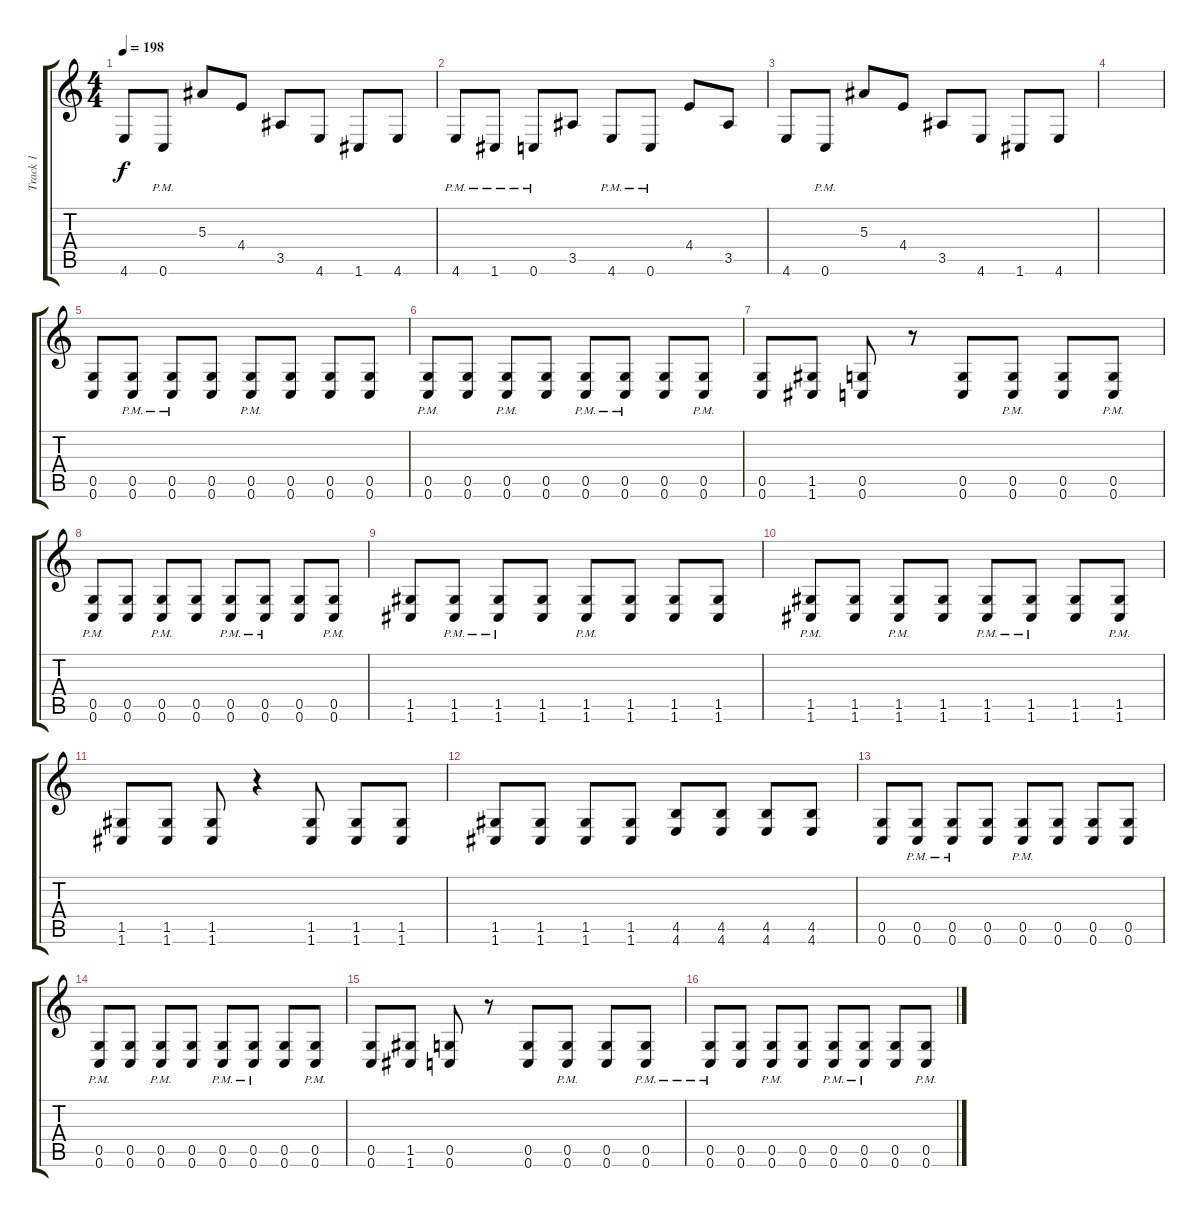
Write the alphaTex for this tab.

\track ("Track 1" "Track 1") {instrument distortionguitar}
\staff {score tabs}
\tuning (D4 A3 F3 C3 G2 C2) {hide}
\ts (4 4)
\tempo 198
\clef g2
\ks c
4.6.8{dy f} 0.6{pm}.8 5.3.8 4.4.8 3.5.8 4.6.8 1.6.8 4.6.8 |
4.6{pm}.8 1.6{pm}.8 0.6{pm}.8 3.5.8 4.6{pm}.8 0.6{pm}.8 4.4.8 3.5.8 |
4.6.8 0.6{pm}.8 5.3.8 4.4.8 3.5.8 4.6.8 1.6.8 4.6.8 |
|
(0.5 0.6).8 (0.5{pm} 0.6{pm}).8 (0.5{pm} 0.6{pm}).8 (0.5 0.6).8 (0.5{pm} 0.6{pm}).8 (0.5 0.6).8 (0.5 0.6).8 (0.5 0.6).8 |
(0.5{pm} 0.6{pm}).8 (0.5 0.6).8 (0.5{pm} 0.6{pm}).8 (0.5 0.6).8 (0.5{pm} 0.6{pm}).8 (0.5{pm} 0.6{pm}).8 (0.5 0.6).8 (0.5{pm} 0.6{pm}).8 |
(0.5 0.6).8 (1.5 1.6).8 (0.5 0.6).8 r.8 (0.5 0.6).8 (0.5{pm} 0.6{pm}).8 (0.5 0.6).8 (0.5{pm} 0.6{pm}).8 |
(0.5{pm} 0.6{pm}).8 (0.5 0.6).8 (0.5{pm} 0.6{pm}).8 (0.5 0.6).8 (0.5{pm} 0.6{pm}).8 (0.5{pm} 0.6{pm}).8 (0.5 0.6).8 (0.5{pm} 0.6{pm}).8 |
(1.5 1.6).8 (1.5{pm} 1.6{pm}).8 (1.5{pm} 1.6{pm}).8 (1.5 1.6).8 (1.5{pm} 1.6{pm}).8 (1.5 1.6).8 (1.5 1.6).8 (1.5 1.6).8 |
(1.5{pm} 1.6{pm}).8 (1.5 1.6).8 (1.5{pm} 1.6{pm}).8 (1.5 1.6).8 (1.5{pm} 1.6{pm}).8 (1.5{pm} 1.6{pm}).8 (1.5 1.6).8 (1.5{pm} 1.6{pm}).8 |
(1.5 1.6).8 (1.5 1.6).8 (1.5 1.6).8 r.4 (1.5 1.6).8 (1.5 1.6).8 (1.5 1.6).8 |
(1.5 1.6).8 (1.5 1.6).8 (1.5 1.6).8 (1.5 1.6).8 (4.5 4.6).8 (4.5 4.6).8 (4.5 4.6).8 (4.5 4.6).8 |
(0.5 0.6).8 (0.5{pm} 0.6{pm}).8 (0.5{pm} 0.6{pm}).8 (0.5 0.6).8 (0.5{pm} 0.6{pm}).8 (0.5 0.6).8 (0.5 0.6).8 (0.5 0.6).8 |
(0.5{pm} 0.6{pm}).8 (0.5 0.6).8 (0.5{pm} 0.6{pm}).8 (0.5 0.6).8 (0.5{pm} 0.6{pm}).8 (0.5{pm} 0.6{pm}).8 (0.5 0.6).8 (0.5{pm} 0.6{pm}).8 |
(0.5 0.6).8 (1.5 1.6).8 (0.5 0.6).8 r.8 (0.5 0.6).8 (0.5{pm} 0.6{pm}).8 (0.5 0.6).8 (0.5{pm} 0.6{pm}).8 |
(0.5{pm} 0.6{pm}).8 (0.5 0.6).8 (0.5{pm} 0.6{pm}).8 (0.5 0.6).8 (0.5{pm} 0.6{pm}).8 (0.5{pm} 0.6{pm}).8 (0.5 0.6).8 (0.5{pm} 0.6{pm}).8
